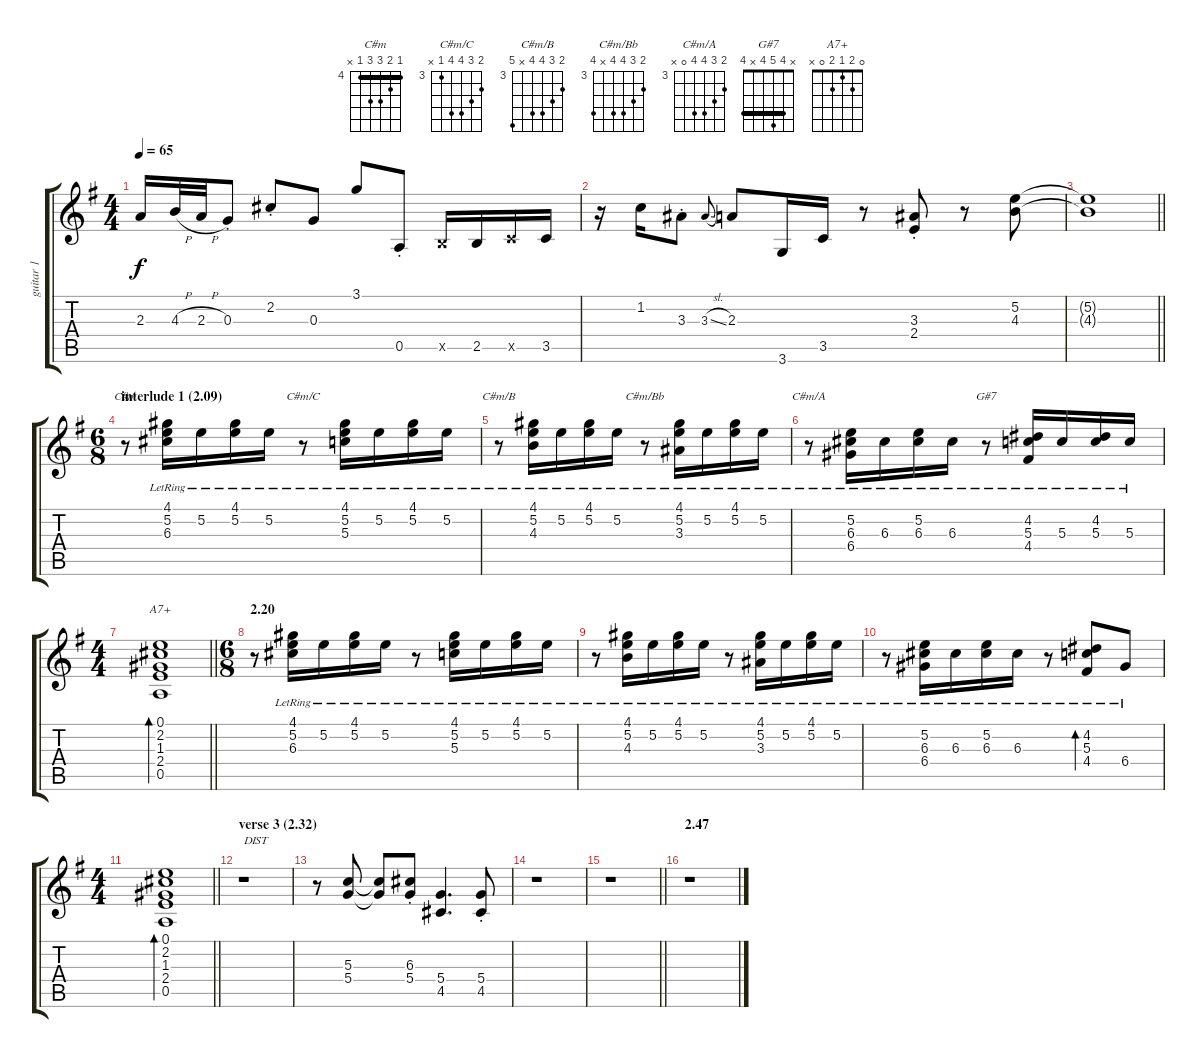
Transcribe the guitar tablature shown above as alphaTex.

\track ("guitar 1" "guitar 1") {instrument electricguitarjazz}
\staff {score tabs}
\tuning (E4 B3 G3 D3 A2 E2) {hide}
\chord ("C#m" 4 5 6 6 4 x) {firstfret 4 barre 4}
\chord ("C#m/C" 4 5 6 6 3 x) {firstfret 3}
\chord ("C#m/B" 4 5 6 6 x 7) {firstfret 3}
\chord ("C#m/Bb" 4 5 6 6 x 6) {firstfret 3}
\chord ("C#m/A" 4 5 6 6 0 x) {firstfret 3}
\chord ("G#7" x 4 5 4 x 4) {barre 4}
\chord ("A7+" 0 2 1 2 0 x)
\ts (4 4)
\tempo 65
\clef g2
\ks g
2.3{t}.16{dy f} 4.3{h}.32 2.3{h}.32 0.3{st}.8 2.2{st}.8 0.3.8 3.1.8 0.5{st}.8 2.5{x}.16 2.5.16 3.5{x}.16 3.5.16 |
r.16 1.2.16 3.3{st}.8 3.3{sl}.8{gr onbeat} 2.3.8 3.6.16 3.5.16 r.8 (3.3{st} 2.4{st}).8 r.8 (5.2 4.3).8 |
\barLineRight lightlight
(5.2{t} 4.3{t}).1 |
\ts (6 8)
\section ("" "interlude 1 (2.09)")
r.8{ch "C#m"} (4.1{lr} 5.2{lr} 6.3{lr}).16 5.2{lr}.16 (4.1{lr} 5.2{lr}).16 5.2{lr}.16 r.8{ch "C#m/C"} (4.1{lr} 5.2{lr} 5.3{lr}).16 5.2{lr}.16 (4.1{lr} 5.2{lr}).16 5.2{lr}.16 |
r.8{ch "C#m/B"} (4.1{lr} 5.2{lr} 4.3{lr}).16 5.2{lr}.16 (4.1{lr} 5.2{lr}).16 5.2{lr}.16 r.8{ch "C#m/Bb"} (4.1{lr} 5.2{lr} 3.3{lr}).16 5.2{lr}.16 (4.1{lr} 5.2{lr}).16 5.2{lr}.16 |
r.8{ch "C#m/A"} (5.2{lr} 6.3{lr} 6.4{lr}).16 6.3{lr}.16 (5.2{lr} 6.3{lr}).16 6.3{lr}.16 r.8{ch "G#7"} (4.2{lr} 5.3{lr} 4.4{lr}).16 5.3{lr}.16 (4.2{lr} 5.3{lr}).16 5.3{lr}.16 |
\ts (4 4)
\barLineRight lightlight
(0.1 2.2 1.3 2.4 0.5).1{bd 60 ch "A7+"} |
\ts (6 8)
\section ("" "2.20")
r.8 (4.1{lr} 5.2{lr} 6.3{lr}).16 5.2{lr}.16 (4.1{lr} 5.2{lr}).16 5.2{lr}.16 r.8 (4.1{lr} 5.2{lr} 5.3{lr}).16 5.2{lr}.16 (4.1{lr} 5.2{lr}).16 5.2{lr}.16 |
r.8 (4.1{lr} 5.2{lr} 4.3{lr}).16 5.2{lr}.16 (4.1{lr} 5.2{lr}).16 5.2{lr}.16 r.8 (4.1{lr} 5.2{lr} 3.3{lr}).16 5.2{lr}.16 (4.1{lr} 5.2{lr}).16 5.2{lr}.16 |
r.8 (5.2{lr} 6.3{lr} 6.4{lr}).16 6.3{lr}.16 (5.2{lr} 6.3{lr}).16 6.3{lr}.16 r.8 (4.2{lr} 5.3{lr} 4.4{lr}).8{bd 60} 6.4{lr}.8 |
\ts (4 4)
\barLineRight lightlight
(0.1 2.2 1.3 2.4 0.5).1{bd 60} |
\section ("" "verse 3 (2.32)")
r.1{txt "DIST" instrument distortionguitar} |
r.8 (5.3 5.4).8 (5.3{t} 5.4{t}).8 (6.3{st} 5.4{st}).8 (5.4 4.5).4{d} (5.4{st} 4.5{st}).8 |
r.1 |
\barLineRight lightlight
r.1 |
\section ("" "2.47")
r.1
